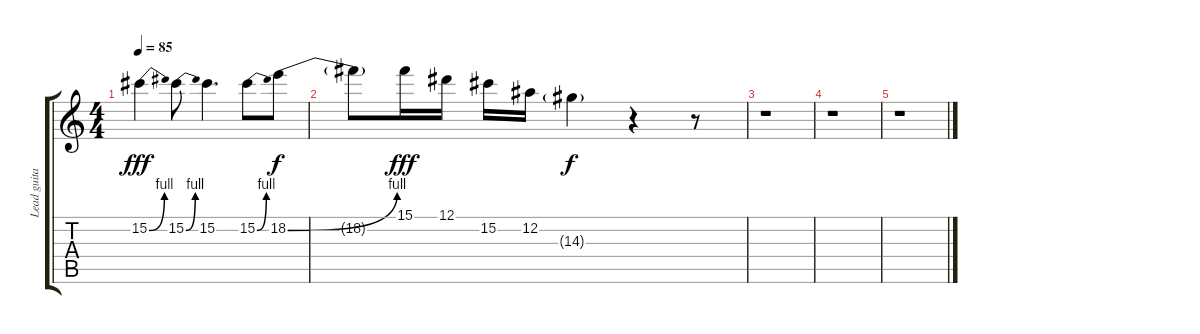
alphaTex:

\track ("Lead guitar" "Lead guita") {instrument distortionguitar}
\staff {score tabs}
\tuning (Eb4 Bb3 Gb3 Db3 Ab2 Eb2) {hide}
\ts (4 4)
\tempo 85
\clef g2
\ks c
15.2{be (bend 0 0 60 4)}.4{dy fff} 15.2{be (bend 0 0 60 4)}.8 15.2.4{d} 15.2{be (bend 0 0 60 4)}.8 18.2{be (bend 0 0 60 4)}.8{dy f} |
18.2{t}.8 15.1.16{dy fff} 12.1.16 15.2.16 12.2.16 14.3{g}.4{dy f} r.4 r.8 |
r.1 |
r.1 |
r.1
